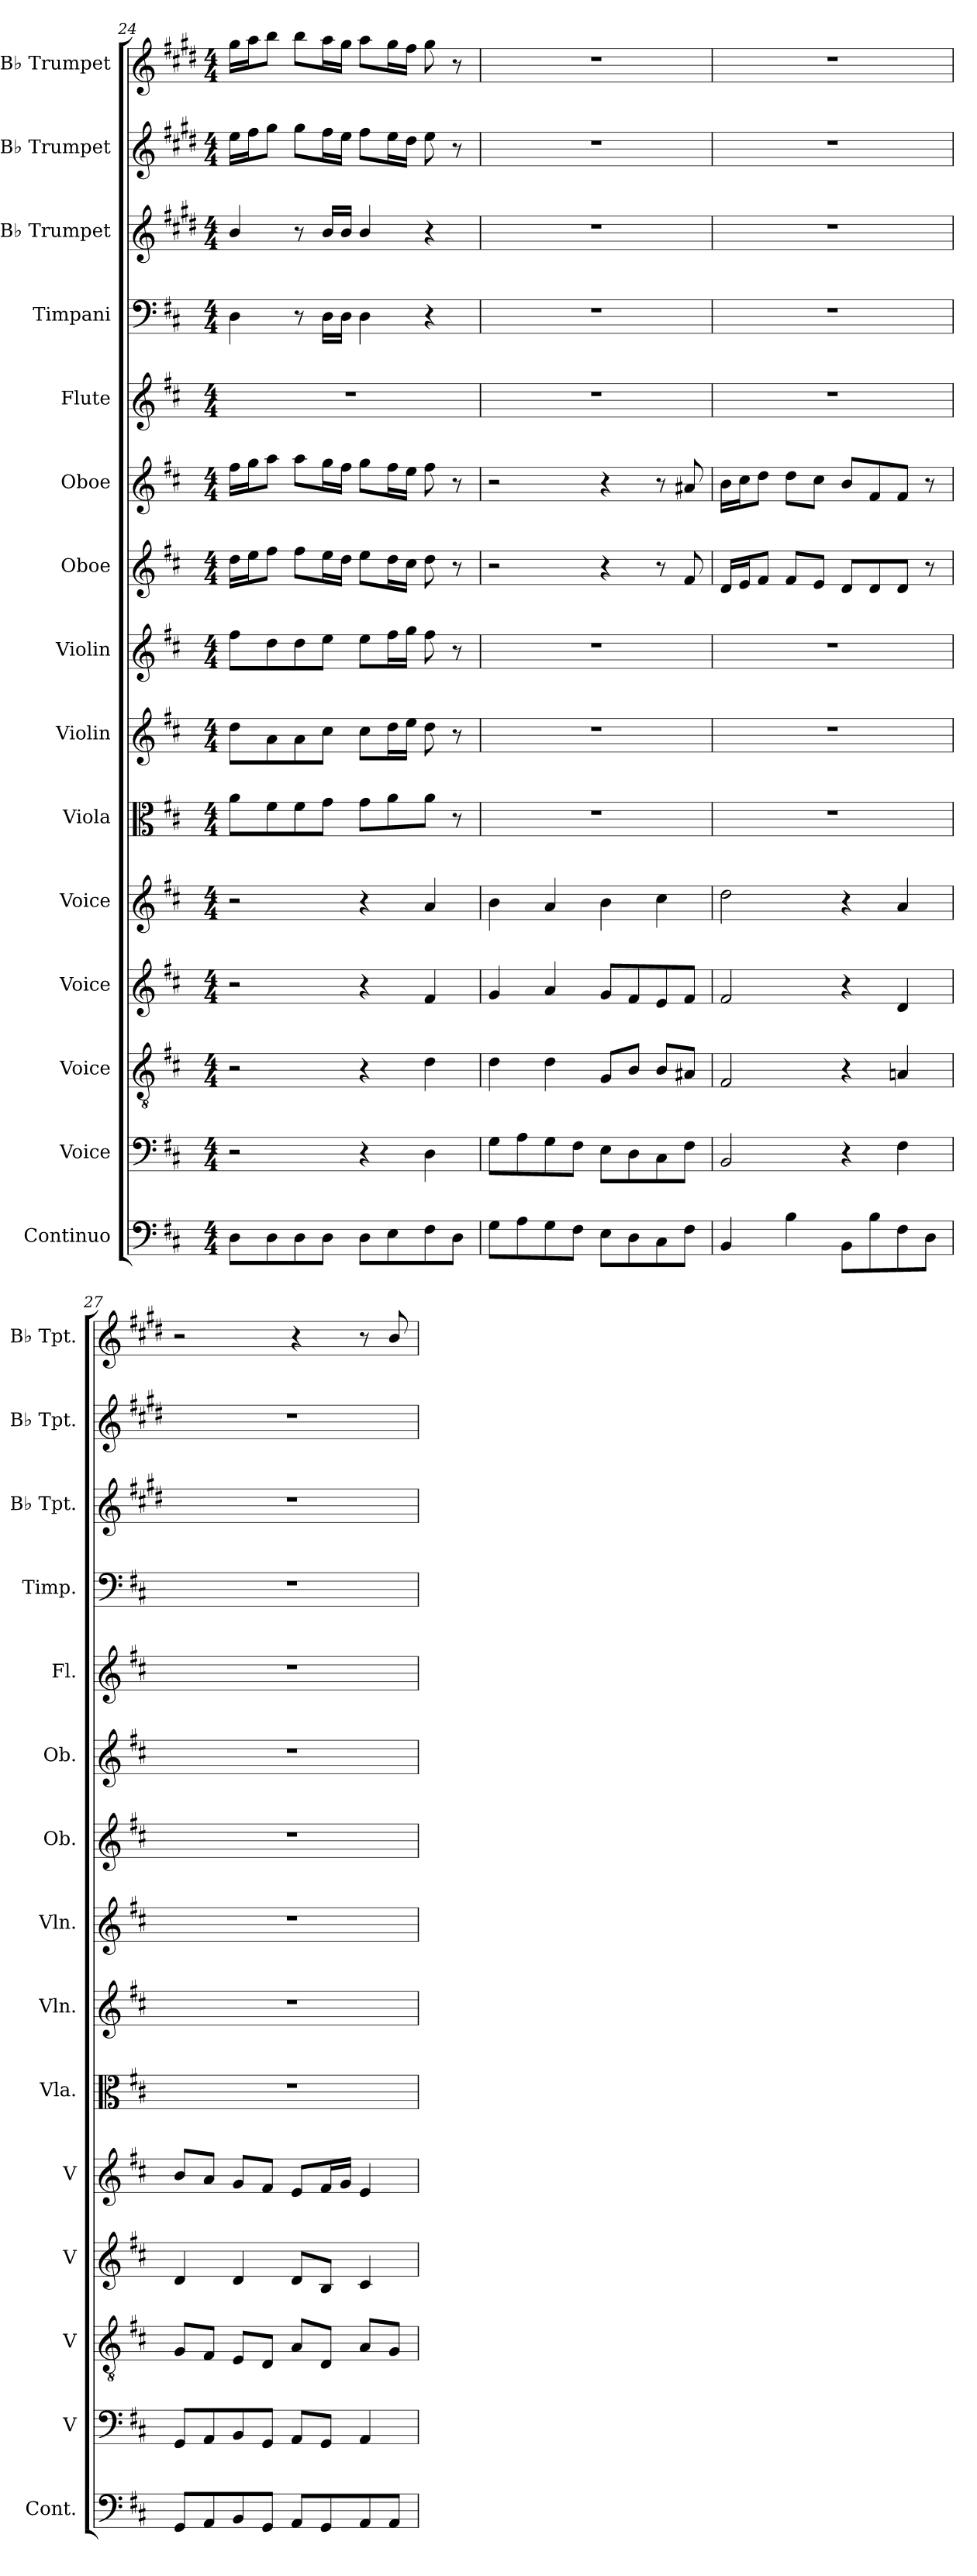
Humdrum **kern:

**kern	**kern	**kern	**kern	**kern	**kern	**kern	**kern	**kern	**kern	**kern	**kern	**kern	**kern	**kern
*part15	*part14	*part13	*part12	*part11	*part10	*part9	*part8	*part7	*part6	*part5	*part4	*part3	*part2	*part1
*staff15	*staff14	*staff13	*staff12	*staff11	*staff10	*staff9	*staff8	*staff7	*staff6	*staff5	*staff4	*staff3	*staff2	*staff1
*I"Continuo	*I"Voice	*I"Voice	*I"Voice	*I"Voice	*I"Viola	*I"Violin	*I"Violin	*I"Oboe	*I"Oboe	*I"Flute	*I"Timpani	*I"B♭ Trumpet	*I"B♭ Trumpet	*I"B♭ Trumpet
*I'Cont.	*I'V	*I'V	*I'V	*I'V	*I'Vla.	*I'Vln.	*I'Vln.	*I'Ob.	*I'Ob.	*I'Fl.	*I'Timp.	*I'B♭ Tpt.	*I'B♭ Tpt.	*I'B♭ Tpt.
*clefF4	*clefF4	*clefGv2	*clefG2	*clefG2	*clefC3	*clefG2	*clefG2	*clefG2	*clefG2	*clefG2	*clefF4	*clefG2	*clefG2	*clefG2
*ITrd7c12	*	*	*	*	*	*	*	*	*	*	*	*ITrd1c2	*ITrd1c2	*ITrd1c2
*k[f#c#]	*k[f#c#]	*k[f#c#]	*k[f#c#]	*k[f#c#]	*k[f#c#]	*k[f#c#]	*k[f#c#]	*k[f#c#]	*k[f#c#]	*k[f#c#]	*k[f#c#]	*k[f#c#]	*k[f#c#]	*k[f#c#]
*M4/4	*M4/4	*M4/4	*M4/4	*M4/4	*M4/4	*M4/4	*M4/4	*M4/4	*M4/4	*M4/4	*M4/4	*M4/4	*M4/4	*M4/4
=24	=24	=24	=24	=24	=24	=24	=24	=24	=24	=24	=24	=24	=24	=24
8DD\L	2r	2r	2r	2r	8a\L	8dd\L	8ff#\L	16dd\LL	16ff#\LL	1r	4D\	4a/	16dd\LL	16ff#\LL
.	.	.	.	.	.	.	.	16ee\J	16gg\J	.	.	.	16ee\J	16gg\J
8DD\	.	.	.	.	8f#\	8a\	8dd\	8ff#\J	8aa\J	.	.	.	8ff#\J	8aa\J
8DD\	.	.	.	.	8f#\	8a\	8dd\	8ff#\L	8aa\L	.	8r	8r	8ff#\L	8aa\L
8DD\J	.	.	.	.	8g\J	8cc#\J	8ee\J	16ee\L	16gg\L	.	16D\LL	16a/LL	16ee\L	16gg\L
.	.	.	.	.	.	.	.	16dd\JJ	16ff#\JJ	.	16D\JJ	16a/JJ	16dd\JJ	16ff#\JJ
8DD\L	4r	4r	4r	4r	8g\L	8cc#\L	8ee\L	8ee\L	8gg\L	.	4D\	4a/	8ee\L	8gg\L
8EE\	.	.	.	.	8a\	16dd\L	16ff#\L	16dd\L	16ff#\L	.	.	.	16dd\L	16ff#\L
.	.	.	.	.	.	16ee\JJ	16gg\JJ	16cc#\JJ	16ee\JJ	.	.	.	16cc#\JJ	16ee\JJ
8FF#\	4D\	4d\	4f#/	4a/	8a\J	8dd\	8ff#\	8dd\	8ff#\	.	4r	4r	8dd\	8ff#\
8DD\J	.	.	.	.	8r	8r	8r	8r	8r	.	.	.	8r	8r
=25	=25	=25	=25	=25	=25	=25	=25	=25	=25	=25	=25	=25	=25	=25
8GG\L	8G\L	4d\	4g/	4b\	1r	1r	1r	2r	2r	1r	1r	1r	1r	1r
8AA\	8A\	.	.	.	.	.	.	.	.	.	.	.	.	.
8GG\	8G\	4d\	4a/	4a/	.	.	.	.	.	.	.	.	.	.
8FF#\J	8F#\J	.	.	.	.	.	.	.	.	.	.	.	.	.
8EE\L	8E\L	8G/L	8g/L	4b\	.	.	.	4r	4r	.	.	.	.	.
8DD\	8D\	8B/J	8f#/	.	.	.	.	.	.	.	.	.	.	.
8CC#\	8C#\	8B/L	8e/	4cc#\	.	.	.	8r	8r	.	.	.	.	.
8FF#\J	8F#\J	8A#X/J	8f#/J	.	.	.	.	8f#/	8a#X/	.	.	.	.	.
!!LO:PB:g=z
=26	=26	=26	=26	=26	=26	=26	=26	=26	=26	=26	=26	=26	=26	=26
4BBB/	2BB/	2F#/	2f#/	2dd\	1r	1r	1r	16d/LL	16b\LL	1r	1r	1r	1r	1r
.	.	.	.	.	.	.	.	16e/J	16cc#\J	.	.	.	.	.
.	.	.	.	.	.	.	.	8f#/J	8dd\J	.	.	.	.	.
4BB\	.	.	.	.	.	.	.	8f#/L	8dd\L	.	.	.	.	.
.	.	.	.	.	.	.	.	8e/J	8cc#\J	.	.	.	.	.
8BBB\L	4r	4r	4r	4r	.	.	.	8d/L	8b/L	.	.	.	.	.
8BB\	.	.	.	.	.	.	.	8d/	8f#/	.	.	.	.	.
8FF#\	4F#\	4An/	4d/	4a/	.	.	.	8d/J	8f#/J	.	.	.	.	.
8DD\J	.	.	.	.	.	.	.	8r	8r	.	.	.	.	.
=27	=27	=27	=27	=27	=27	=27	=27	=27	=27	=27	=27	=27	=27	=27
8GGG/L	8GG/L	8G/L	4d/	8b/L	1r	1r	1r	1r	1r	1r	1r	1r	1r	2r
8AAA/	8AA/	8F#/J	.	8a/J	.	.	.	.	.	.	.	.	.	.
8BBB/	8BB/	8E/L	4d/	8g/L	.	.	.	.	.	.	.	.	.	.
8GGG/J	8GG/J	8D/J	.	8f#/J	.	.	.	.	.	.	.	.	.	.
8AAA/L	8AA/L	8A/L	8d/L	8e/L	.	.	.	.	.	.	.	.	.	4r
8GGG/	8GG/J	8D/J	8B/J	16f#/L	.	.	.	.	.	.	.	.	.	.
.	.	.	.	16g/JJ	.	.	.	.	.	.	.	.	.	.
8AAA/	4AA/	8A/L	4c#/	4e/	.	.	.	.	.	.	.	.	.	8r
8AAA/J	.	8G/J	.	.	.	.	.	.	.	.	.	.	.	8a/
=	=	=	=	=	=	=	=	=	=	=	=	=	=	=
*-	*-	*-	*-	*-	*-	*-	*-	*-	*-	*-	*-	*-	*-	*-
